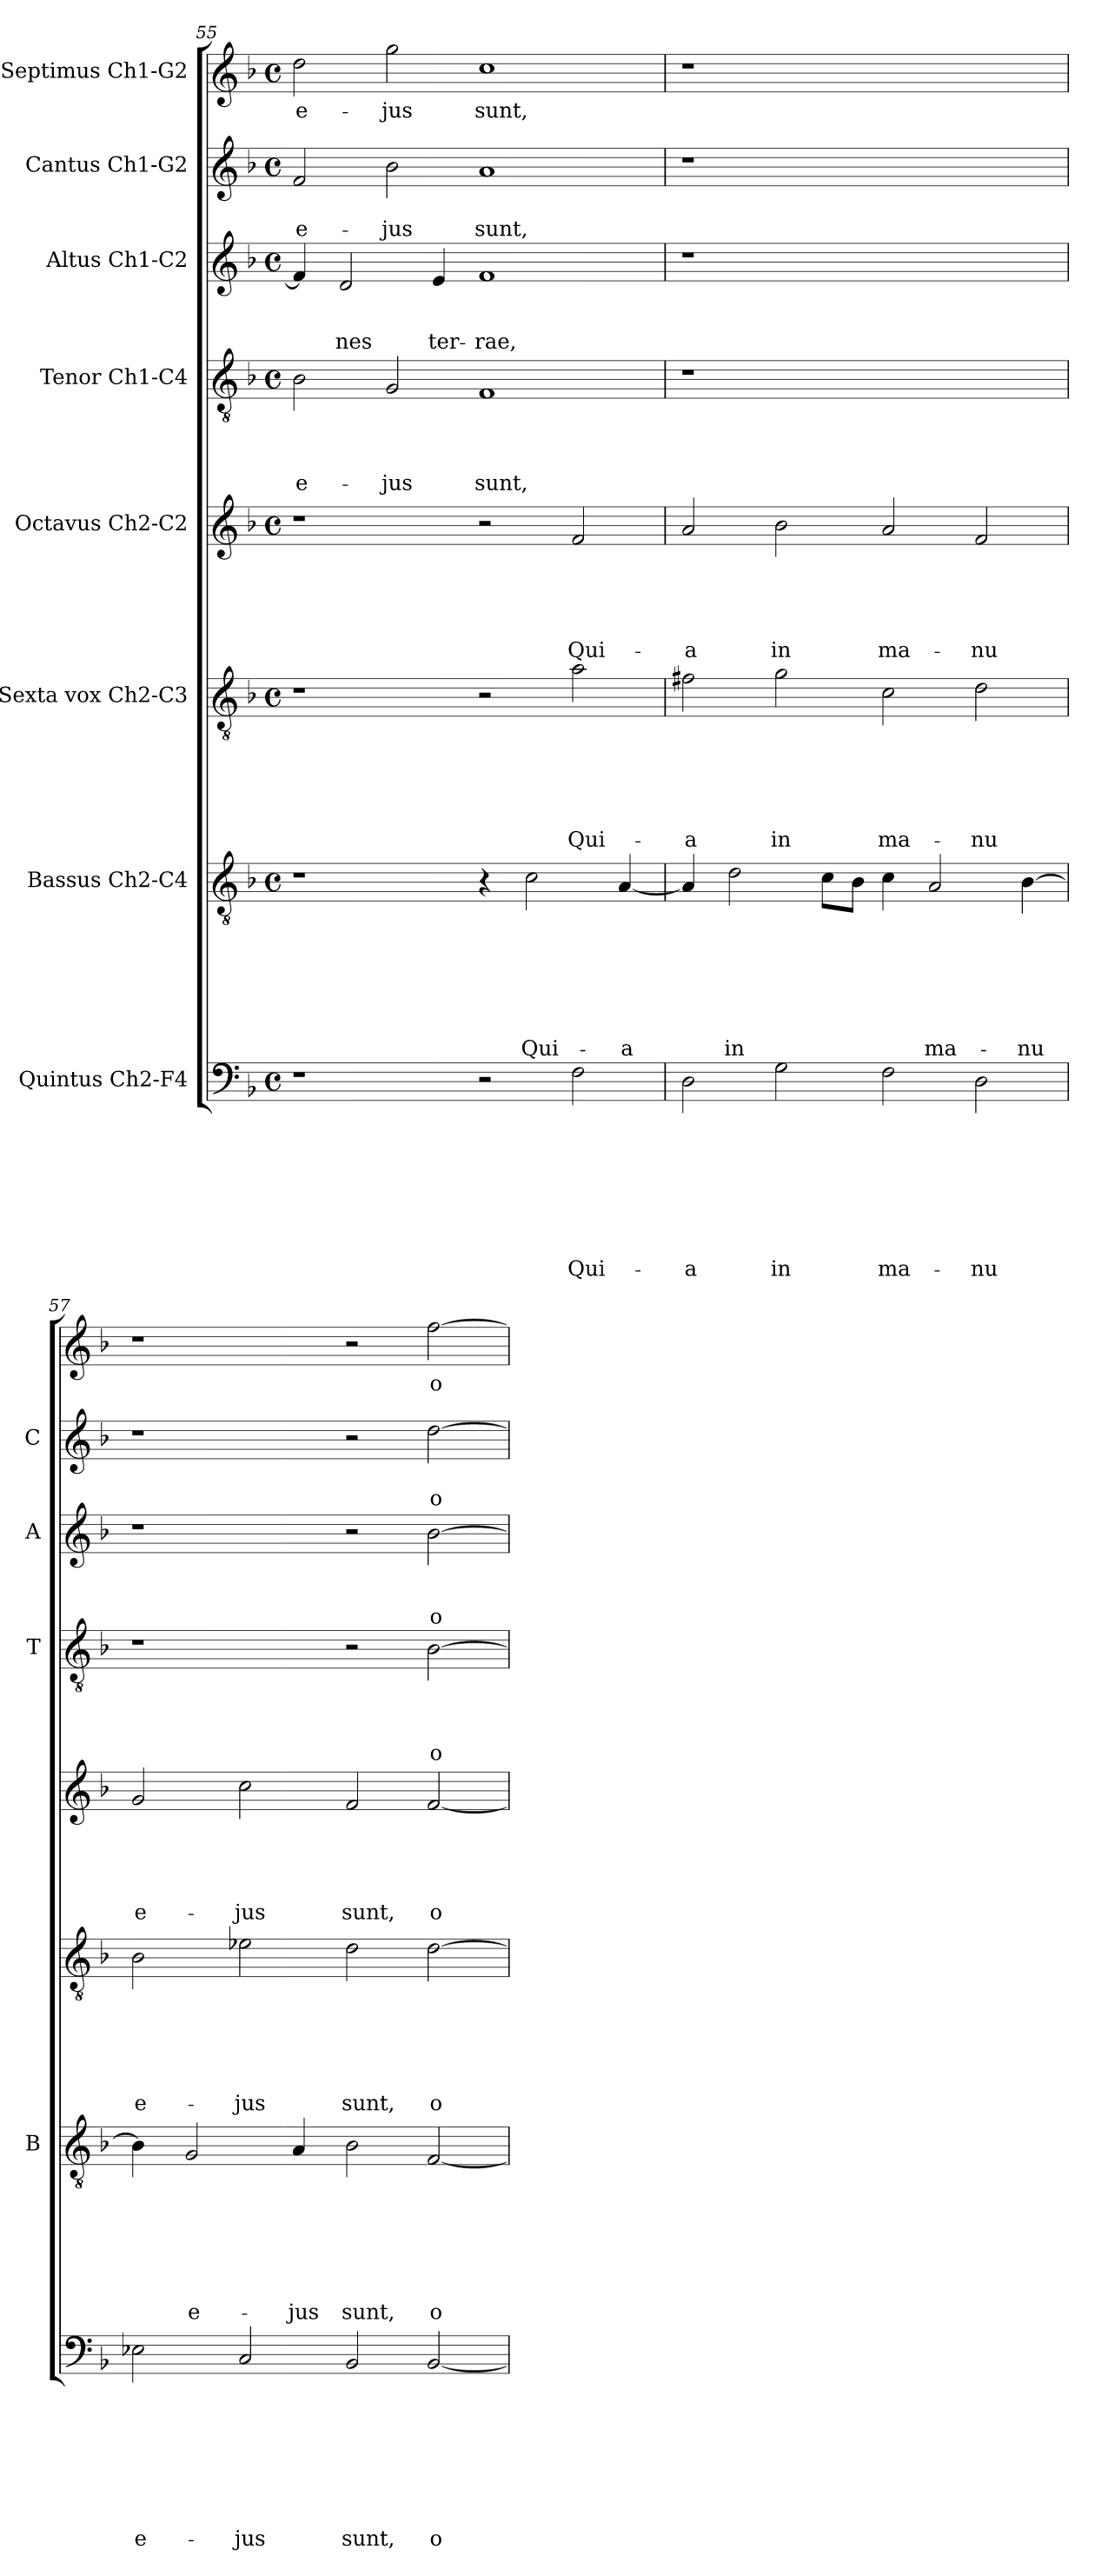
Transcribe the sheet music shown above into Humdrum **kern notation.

**kern	**text	**text	**text	**text	**text	**text	**text	**text	**kern	**text	**text	**text	**text	**text	**text	**text	**kern	**text	**text	**text	**text	**text	**text	**kern	**text	**text	**text	**text	**text	**kern	**text	**text	**text	**text	**kern	**text	**text	**text	**kern	**text	**text	**kern	**text
*part8	*part8	*part8	*part8	*part8	*part8	*part8	*part8	*part8	*part7	*part7	*part7	*part7	*part7	*part7	*part7	*part7	*part6	*part6	*part6	*part6	*part6	*part6	*part6	*part5	*part5	*part5	*part5	*part5	*part5	*part4	*part4	*part4	*part4	*part4	*part3	*part3	*part3	*part3	*part2	*part2	*part2	*part1	*part1
*staff8	*staff8	*staff8	*staff8	*staff8	*staff8	*staff8	*staff8	*staff8	*staff7	*staff7	*staff7	*staff7	*staff7	*staff7	*staff7	*staff7	*staff6	*staff6	*staff6	*staff6	*staff6	*staff6	*staff6	*staff5	*staff5	*staff5	*staff5	*staff5	*staff5	*staff4	*staff4	*staff4	*staff4	*staff4	*staff3	*staff3	*staff3	*staff3	*staff2	*staff2	*staff2	*staff1	*staff1
*I"Quintus Ch2-F4	*	*	*	*	*	*	*	*	*I"Bassus Ch2-C4	*	*	*	*	*	*	*	*I"Sexta vox  Ch2-C3	*	*	*	*	*	*	*I"Octavus Ch2-C2	*	*	*	*	*	*I"Tenor Ch1-C4	*	*	*	*	*I"Altus Ch1-C2	*	*	*	*I"Cantus Ch1-G2	*	*	*I"Septimus Ch1-G2	*
*	*	*	*	*	*	*	*	*	*I'B	*	*	*	*	*	*	*	*	*	*	*	*	*	*	*	*	*	*	*	*	*I'T	*	*	*	*	*I'A	*	*	*	*I'C	*	*	*	*
*clefF4	*	*	*	*	*	*	*	*	*clefGv2	*	*	*	*	*	*	*	*clefGv2	*	*	*	*	*	*	*clefG2	*	*	*	*	*	*clefGv2	*	*	*	*	*clefG2	*	*	*	*clefG2	*	*	*clefG2	*
*k[b-]	*	*	*	*	*	*	*	*	*k[b-]	*	*	*	*	*	*	*	*k[b-]	*	*	*	*	*	*	*k[b-]	*	*	*	*	*	*k[b-]	*	*	*	*	*k[b-]	*	*	*	*k[b-]	*	*	*k[b-]	*
*F:	*	*	*	*	*	*	*	*	*F:	*	*	*	*	*	*	*	*F:	*	*	*	*	*	*	*F:	*	*	*	*	*	*F:	*	*	*	*	*F:	*	*	*	*F:	*	*	*F:	*
*M4/4	*	*	*	*	*	*	*	*	*M4/4	*	*	*	*	*	*	*	*M4/4	*	*	*	*	*	*	*M4/4	*	*	*	*	*	*M4/4	*	*	*	*	*M4/4	*	*	*	*M4/4	*	*	*M4/4	*
*met(c)	*	*	*	*	*	*	*	*	*met(c)	*	*	*	*	*	*	*	*met(c)	*	*	*	*	*	*	*met(c)	*	*	*	*	*	*met(c)	*	*	*	*	*met(c)	*	*	*	*met(c)	*	*	*met(c)	*
=55	=55	=55	=55	=55	=55	=55	=55	=55	=55	=55	=55	=55	=55	=55	=55	=55	=55	=55	=55	=55	=55	=55	=55	=55	=55	=55	=55	=55	=55	=55	=55	=55	=55	=55	=55	=55	=55	=55	=55	=55	=55	=55	=55
!	!	!	!	!	!	!	!	!	!	!	!	!	!	!	!	!	!	!	!	!	!	!	!	!	!	!	!	!	!	!	!	!	!	!LO:LY:b	!	!	!	!	!	!	!LO:LY:b	!	!LO:LY:b
1r	.	.	.	.	.	.	.	.	1r	.	.	.	.	.	.	.	1r	.	.	.	.	.	.	1r	.	.	.	.	.	2B-\	.	.	.	e-	4f/]	.	.	.	2f/	.	e-	2dd\	e-
!	!	!	!	!	!	!	!	!	!	!	!	!	!	!	!	!	!	!	!	!	!	!	!	!	!	!	!	!	!	!	!	!	!	!	!	!	!	!LO:LY:b	!	!	!	!	!
.	.	.	.	.	.	.	.	.	.	.	.	.	.	.	.	.	.	.	.	.	.	.	.	.	.	.	.	.	.	.	.	.	.	.	2d/	.	.	-nes	.	.	.	.	.
!	!	!	!	!	!	!	!	!	!	!	!	!	!	!	!	!	!	!	!	!	!	!	!	!	!	!	!	!	!	!	!	!	!	!LO:LY:b	!	!	!	!	!	!	!LO:LY:b	!	!LO:LY:b
.	.	.	.	.	.	.	.	.	.	.	.	.	.	.	.	.	.	.	.	.	.	.	.	.	.	.	.	.	.	2G/	.	.	.	-jus	.	.	.	.	2b-\	.	-jus	2gg\	-jus
!	!	!	!	!	!	!	!	!	!	!	!	!	!	!	!	!	!	!	!	!	!	!	!	!	!	!	!	!	!	!	!	!	!	!	!	!	!	!LO:LY:b	!	!	!	!	!
.	.	.	.	.	.	.	.	.	.	.	.	.	.	.	.	.	.	.	.	.	.	.	.	.	.	.	.	.	.	.	.	.	.	.	4e/	.	.	ter-	.	.	.	.	.
!	!	!	!	!	!	!	!	!	!	!	!	!	!	!	!	!	!	!	!	!	!	!	!	!	!	!	!	!	!	!	!	!	!	!LO:LY:b	!	!	!	!LO:LY:b	!	!	!LO:LY:b	!	!LO:LY:b
2r	.	.	.	.	.	.	.	.	4r	.	.	.	.	.	.	.	2r	.	.	.	.	.	.	2r	.	.	.	.	.	1F	.	.	.	sunt,	1f	.	.	-rae,	1a	.	sunt,	1cc	sunt,
!	!	!	!	!	!	!	!	!	!	!	!	!	!	!	!	!LO:LY:b	!	!	!	!	!	!	!	!	!	!	!	!	!	!	!	!	!	!	!	!	!	!	!	!	!	!	!
.	.	.	.	.	.	.	.	.	2c\	.	.	.	.	.	.	Qui-	.	.	.	.	.	.	.	.	.	.	.	.	.	.	.	.	.	.	.	.	.	.	.	.	.	.	.
!	!	!	!	!	!	!	!	!LO:LY:b	!	!	!	!	!	!	!	!	!	!	!	!	!	!	!LO:LY:b	!	!	!	!	!	!LO:LY:b	!	!	!	!	!	!	!	!	!	!	!	!	!	!
2F\	.	.	.	.	.	.	.	Qui-	.	.	.	.	.	.	.	.	2a\	.	.	.	.	.	Qui-	2f/	.	.	.	.	Qui-	.	.	.	.	.	.	.	.	.	.	.	.	.	.
!	!	!	!	!	!	!	!	!	!	!	!	!	!	!	!	!LO:LY:b	!	!	!	!	!	!	!	!	!	!	!	!	!	!	!	!	!	!	!	!	!	!	!	!	!	!	!
.	.	.	.	.	.	.	.	.	[4A/	.	.	.	.	.	.	-a	.	.	.	.	.	.	.	.	.	.	.	.	.	.	.	.	.	.	.	.	.	.	.	.	.	.	.
=56	=56	=56	=56	=56	=56	=56	=56	=56	=56	=56	=56	=56	=56	=56	=56	=56	=56	=56	=56	=56	=56	=56	=56	=56	=56	=56	=56	=56	=56	=56	=56	=56	=56	=56	=56	=56	=56	=56	=56	=56	=56	=56	=56
!	!	!	!	!	!	!	!	!LO:LY:b	!	!	!	!	!	!	!	!	!	!	!	!	!	!	!LO:LY:b	!	!	!	!	!	!LO:LY:b	!	!	!	!	!	!	!	!	!	!	!	!	!	!
2D\	.	.	.	.	.	.	.	-a	4A/]	.	.	.	.	.	.	.	2f#X\	.	.	.	.	.	-a	2a/	.	.	.	.	-a	1r	.	.	.	.	1r	.	.	.	1r	.	.	1r	.
!	!	!	!	!	!	!	!	!	!	!	!	!	!	!	!	!LO:LY:b	!	!	!	!	!	!	!	!	!	!	!	!	!	!	!	!	!	!	!	!	!	!	!	!	!	!	!
.	.	.	.	.	.	.	.	.	2d\	.	.	.	.	.	.	in	.	.	.	.	.	.	.	.	.	.	.	.	.	.	.	.	.	.	.	.	.	.	.	.	.	.	.
!	!	!	!	!	!	!	!	!LO:LY:b	!	!	!	!	!	!	!	!	!	!	!	!	!	!	!LO:LY:b	!	!	!	!	!	!LO:LY:b	!	!	!	!	!	!	!	!	!	!	!	!	!	!
2G\	.	.	.	.	.	.	.	in	.	.	.	.	.	.	.	.	2g\	.	.	.	.	.	in	2b-\	.	.	.	.	in	.	.	.	.	.	.	.	.	.	.	.	.	.	.
.	.	.	.	.	.	.	.	.	8c\L	.	.	.	.	.	.	.	.	.	.	.	.	.	.	.	.	.	.	.	.	.	.	.	.	.	.	.	.	.	.	.	.	.	.
.	.	.	.	.	.	.	.	.	8B-\J	.	.	.	.	.	.	.	.	.	.	.	.	.	.	.	.	.	.	.	.	.	.	.	.	.	.	.	.	.	.	.	.	.	.
!	!	!	!	!	!	!	!	!LO:LY:b	!	!	!	!	!	!	!	!	!	!	!	!	!	!	!LO:LY:b	!	!	!	!	!	!LO:LY:b	!	!	!	!	!	!	!	!	!	!	!	!	!	!
2F\	.	.	.	.	.	.	.	ma-	4c\	.	.	.	.	.	.	.	2c\	.	.	.	.	.	ma-	2a/	.	.	.	.	ma-	1ryy	.	.	.	.	1ryy	.	.	.	1ryy	.	.	1ryy	.
!	!	!	!	!	!	!	!	!	!	!	!	!	!	!	!	!LO:LY:b	!	!	!	!	!	!	!	!	!	!	!	!	!	!	!	!	!	!	!	!	!	!	!	!	!	!	!
.	.	.	.	.	.	.	.	.	2A/	.	.	.	.	.	.	ma-	.	.	.	.	.	.	.	.	.	.	.	.	.	.	.	.	.	.	.	.	.	.	.	.	.	.	.
!	!	!	!	!	!	!	!	!LO:LY:b	!	!	!	!	!	!	!	!	!	!	!	!	!	!	!LO:LY:b	!	!	!	!	!	!LO:LY:b	!	!	!	!	!	!	!	!	!	!	!	!	!	!
2D\	.	.	.	.	.	.	.	-nu	.	.	.	.	.	.	.	.	2d\	.	.	.	.	.	-nu	2f/	.	.	.	.	-nu	.	.	.	.	.	.	.	.	.	.	.	.	.	.
!	!	!	!	!	!	!	!	!	!	!	!	!	!	!	!	!LO:LY:b	!	!	!	!	!	!	!	!	!	!	!	!	!	!	!	!	!	!	!	!	!	!	!	!	!	!	!
.	.	.	.	.	.	.	.	.	[4B-\	.	.	.	.	.	.	-nu	.	.	.	.	.	.	.	.	.	.	.	.	.	.	.	.	.	.	.	.	.	.	.	.	.	.	.
=57	=57	=57	=57	=57	=57	=57	=57	=57	=57	=57	=57	=57	=57	=57	=57	=57	=57	=57	=57	=57	=57	=57	=57	=57	=57	=57	=57	=57	=57	=57	=57	=57	=57	=57	=57	=57	=57	=57	=57	=57	=57	=57	=57
!	!	!	!	!	!	!	!	!LO:LY:b	!	!	!	!	!	!	!	!	!	!	!	!	!	!	!LO:LY:b	!	!	!	!	!	!LO:LY:b	!	!	!	!	!	!	!	!	!	!	!	!	!	!
2E-X\	.	.	.	.	.	.	.	e-	4B-\]	.	.	.	.	.	.	.	2B-\	.	.	.	.	.	e-	2g/	.	.	.	.	e-	1r	.	.	.	.	1r	.	.	.	1r	.	.	1r	.
!	!	!	!	!	!	!	!	!	!	!	!	!	!	!	!	!LO:LY:b	!	!	!	!	!	!	!	!	!	!	!	!	!	!	!	!	!	!	!	!	!	!	!	!	!	!	!
.	.	.	.	.	.	.	.	.	2G/	.	.	.	.	.	.	e-	.	.	.	.	.	.	.	.	.	.	.	.	.	.	.	.	.	.	.	.	.	.	.	.	.	.	.
!	!	!	!	!	!	!	!	!LO:LY:b	!	!	!	!	!	!	!	!	!	!	!	!	!	!	!LO:LY:b	!	!	!	!	!	!LO:LY:b	!	!	!	!	!	!	!	!	!	!	!	!	!	!
2C/	.	.	.	.	.	.	.	-jus	.	.	.	.	.	.	.	.	2e-X\	.	.	.	.	.	-jus	2cc\	.	.	.	.	-jus	.	.	.	.	.	.	.	.	.	.	.	.	.	.
!	!	!	!	!	!	!	!	!	!	!	!	!	!	!	!	!LO:LY:b	!	!	!	!	!	!	!	!	!	!	!	!	!	!	!	!	!	!	!	!	!	!	!	!	!	!	!
.	.	.	.	.	.	.	.	.	4A/	.	.	.	.	.	.	-jus	.	.	.	.	.	.	.	.	.	.	.	.	.	.	.	.	.	.	.	.	.	.	.	.	.	.	.
!	!	!	!	!	!	!	!	!LO:LY:b	!	!	!	!	!	!	!	!LO:LY:b	!	!	!	!	!	!	!LO:LY:b	!	!	!	!	!	!LO:LY:b	!	!	!	!	!	!	!	!	!	!	!	!	!	!
2BB-/	.	.	.	.	.	.	.	sunt,	2B-\	.	.	.	.	.	.	sunt,	2d\	.	.	.	.	.	sunt,	2f/	.	.	.	.	sunt,	2r	.	.	.	.	2r	.	.	.	2r	.	.	2r	.
!	!	!	!	!	!	!	!	!LO:LY:b	!	!	!	!	!	!	!	!LO:LY:b	!	!	!	!	!	!	!LO:LY:b	!	!	!	!	!	!LO:LY:b	!	!	!	!	!LO:LY:b	!	!	!	!LO:LY:b	!	!	!LO:LY:b	!	!LO:LY:b
[2BB-/	.	.	.	.	.	.	.	o-	[2F/	.	.	.	.	.	.	o-	[2d\	.	.	.	.	.	o-	[2f/	.	.	.	.	o-	[2B-\	.	.	.	o-	[2b-\	.	.	o-	[2dd\	.	o-	[2ff\	o-
=	=	=	=	=	=	=	=	=	=	=	=	=	=	=	=	=	=	=	=	=	=	=	=	=	=	=	=	=	=	=	=	=	=	=	=	=	=	=	=	=	=	=	=
*-	*-	*-	*-	*-	*-	*-	*-	*-	*-	*-	*-	*-	*-	*-	*-	*-	*-	*-	*-	*-	*-	*-	*-	*-	*-	*-	*-	*-	*-	*-	*-	*-	*-	*-	*-	*-	*-	*-	*-	*-	*-	*-	*-
